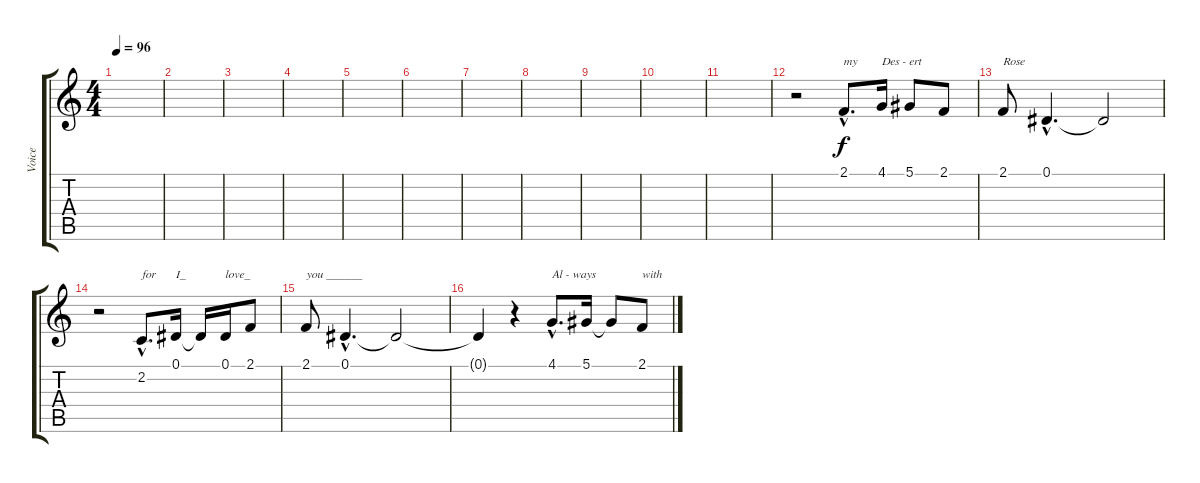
\track ("Voice" "Voice") {instrument lead6voice}
\staff {score tabs}
\tuning (Eb4 Bb3 Gb3 Db3 Ab2 Eb2) {hide}
\ts (4 4)
\tempo 96
\clef g2
\ks c
|
|
|
|
|
|
|
|
|
|
|
r.2 2.1{hac}.8{d txt "my"} 4.1.16{txt "Des - ert"} 5.1.8 2.1.8 |
2.1.8{txt "Rose"} 0.1{hac}.4{d} 0.1{t}.2 |
r.2 2.2{hac}.8{d txt "for"} 0.1.16{txt "I_"} 0.1{t}.16 0.1.16{txt "love_"} 2.1.8 |
2.1.8{txt "you ______"} 0.1{hac}.4{d} 0.1{t}.2 |
0.1{t}.4 r.4 4.1{hac}.8{d txt "Al - ways"} 5.1.16 5.1{t}.8 2.1.8{txt "with"}
